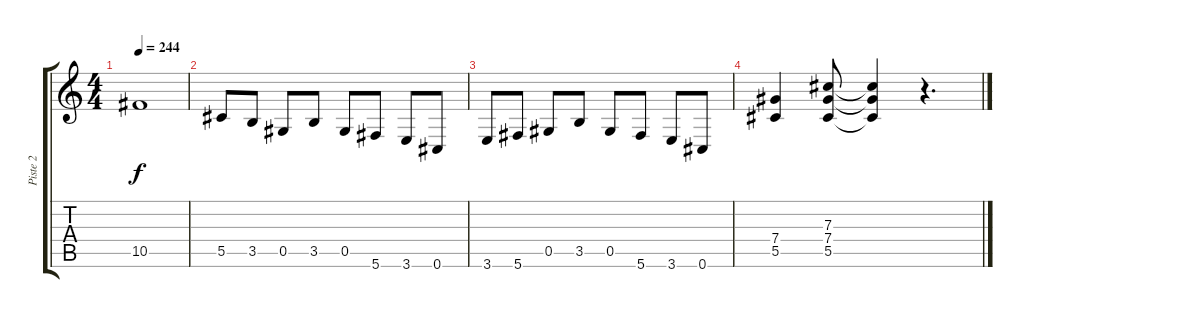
\track ("Piste 2" "Piste 2") {instrument distortionguitar}
\staff {score tabs}
\tuning (Eb4 Bb3 Gb3 Db3 Ab2 Db2) {hide}
\ts (4 4)
\tempo 244
\clef g2
\ks c
10.5{t}.1{dy f} |
5.5.8 3.5.8 0.5.8 3.5.8 0.5.8 5.6.8 3.6.8 0.6.8 |
3.6.8 5.6.8 0.5.8 3.5.8 0.5.8 5.6.8 3.6.8 0.6.8 |
(7.4 5.5).4 (7.3 7.4 5.5).8 (7.3{t} 7.4{t} 5.5{t}).4 r.4{d}
